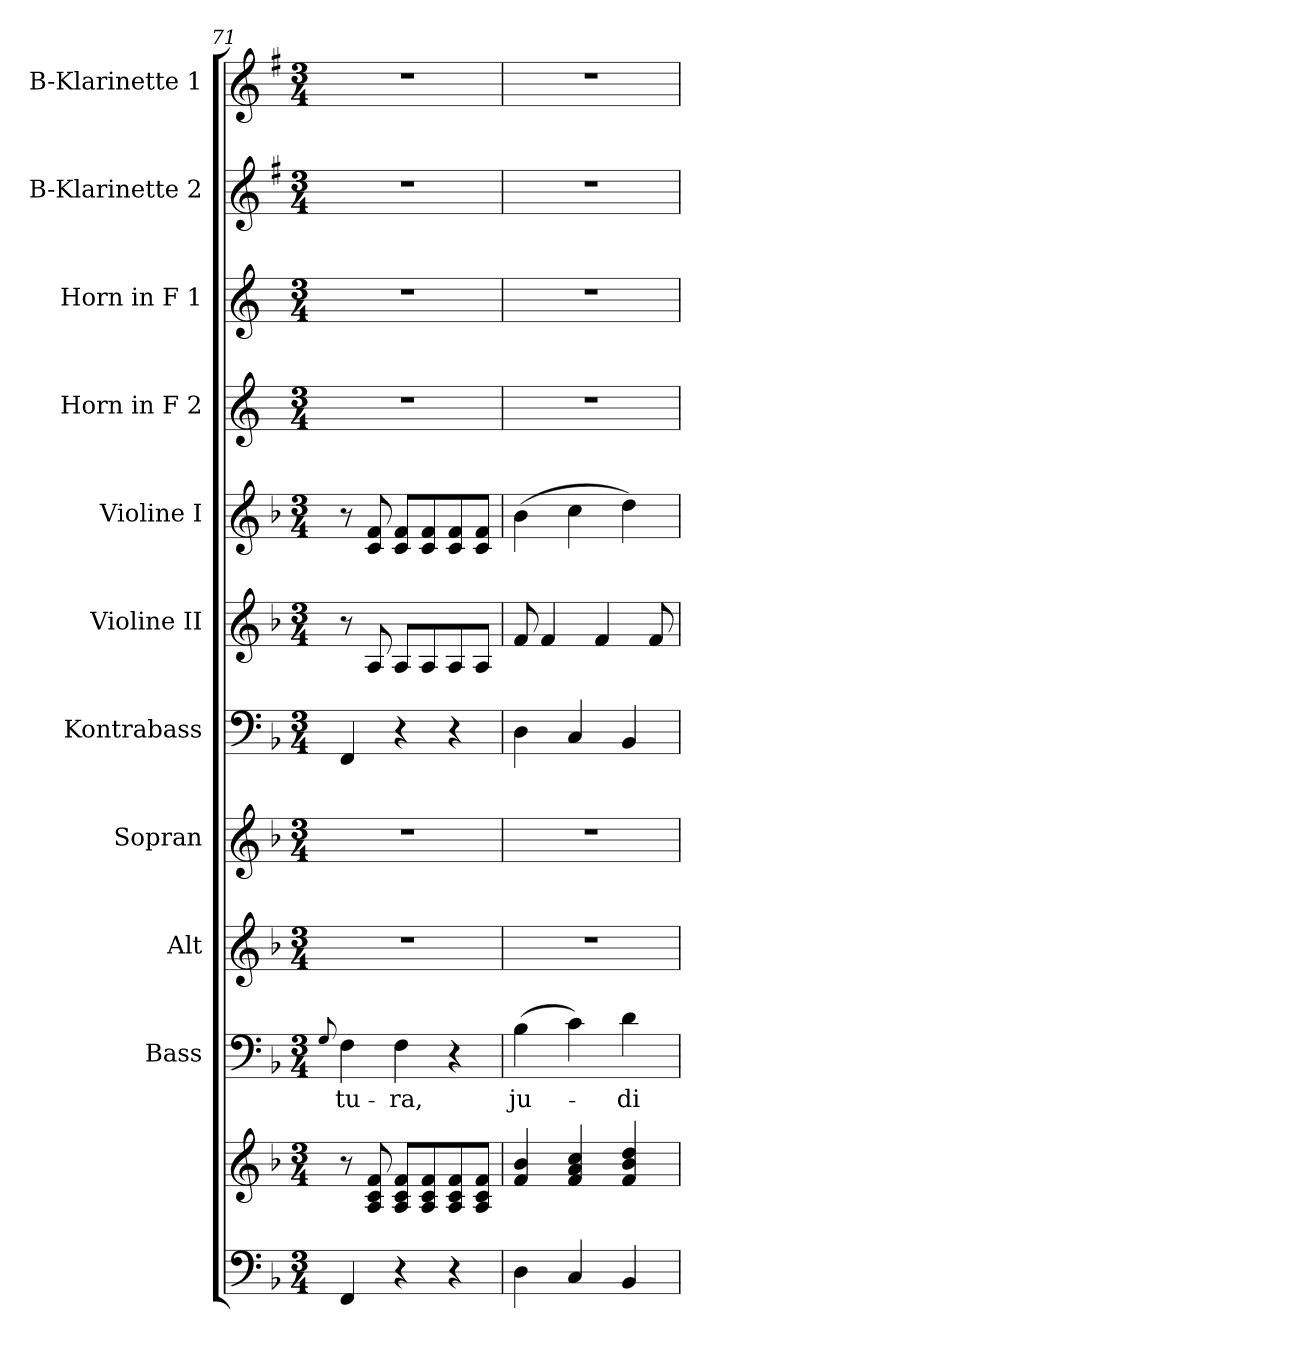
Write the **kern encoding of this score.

**kern	**kern	**kern	**text	**kern	**kern	**kern	**kern	**kern	**kern	**kern	**kern	**kern
*part11	*part11	*part10	*part10	*part9	*part8	*part7	*part6	*part5	*part4	*part3	*part2	*part1
*staff12	*staff11	*staff10	*staff10	*staff9	*staff8	*staff7	*staff6	*staff5	*staff4	*staff3	*staff2	*staff1
*	*	*I"Bass	*	*I"Alt	*I"Sopran	*I"Kontrabass	*I"Violine II	*I"Violine I	*I"Horn in F 2	*I"Horn in F 1	*I"B-Klarinette 2	*I"B-Klarinette 1
*	*	*I'B.	*	*I'A.	*I'S.	*I'Kb.	*I'Vl. II	*I'Vl. I	*	*	*I'B Kl. 2	*I'B Kl. 1
*clefF4	*clefG2	*clefF4	*	*clefG2	*clefG2	*clefF4	*clefG2	*clefG2	*clefG2	*clefG2	*clefG2	*clefG2
*	*	*	*	*	*	*ITrd7c12	*	*	*ITrd4c7	*ITrd4c7	*ITrd1c2	*ITrd1c2
*k[b-]	*k[b-]	*k[b-]	*	*k[b-]	*k[b-]	*k[b-]	*k[b-]	*k[b-]	*k[b-]	*k[b-]	*k[b-]	*k[b-]
*F:	*F:	*F:	*	*F:	*F:	*F:	*F:	*F:	*F:	*F:	*F:	*F:
*M3/4	*M3/4	*M3/4	*	*M3/4	*M3/4	*M3/4	*M3/4	*M3/4	*M3/4	*M3/4	*M3/4	*M3/4
=71	=71	=71	=71	=71	=71	=71	=71	=71	=71	=71	=71	=71
.	.	8qqG/	.	.	.	.	.	.	.	.	.	.
!	!	!	!LO:LY:b	!	!	!	!	!	!	!	!	!
4FF/	8r	4F\	-tu-	2.r	2.r	4FFF/	8r	8r	2.r	2.r	2.r	2.r
.	8A/ 8c/ 8f/	.	.	.	.	.	8A/	8c/ 8f/	.	.	.	.
!	!	!	!LO:LY:b	!	!	!	!	!	!	!	!	!
4r	8A/ 8c/ 8f/L	4F\	-ra,	.	.	4r	8A/L	8c/ 8f/L	.	.	.	.
.	8A/ 8c/ 8f/	.	.	.	.	.	8A/	8c/ 8f/	.	.	.	.
4r	8A/ 8c/ 8f/	4r	.	.	.	4r	8A/	8c/ 8f/	.	.	.	.
.	8A/ 8c/ 8f/J	.	.	.	.	.	8A/J	8c/ 8f/J	.	.	.	.
!!LO:PB:g=z
=72	=72	=72	=72	=72	=72	=72	=72	=72	=72	=72	=72	=72
!	!	!	!LO:LY:b	!	!	!	!	!	!	!	!	!
4D\	4f/ 4b-/	(>4B-\	ju-	2.r	2.r	4DD\	8f/	(>4b-\	2.r	2.r	2.r	2.r
.	.	.	.	.	.	.	4f/	.	.	.	.	.
4C/	4f/ 4a/ 4cc/	4c\)	.	.	.	4CC/	.	4cc\	.	.	.	.
.	.	.	.	.	.	.	4f/	.	.	.	.	.
!	!	!	!LO:LY:b	!	!	!	!	!	!	!	!	!
4BB-/	4f/ 4b-/ 4dd/	4d\	-di-	.	.	4BBB-/	.	4dd\)	.	.	.	.
.	.	.	.	.	.	.	8f/	.	.	.	.	.
=	=	=	=	=	=	=	=	=	=	=	=	=
*-	*-	*-	*-	*-	*-	*-	*-	*-	*-	*-	*-	*-
